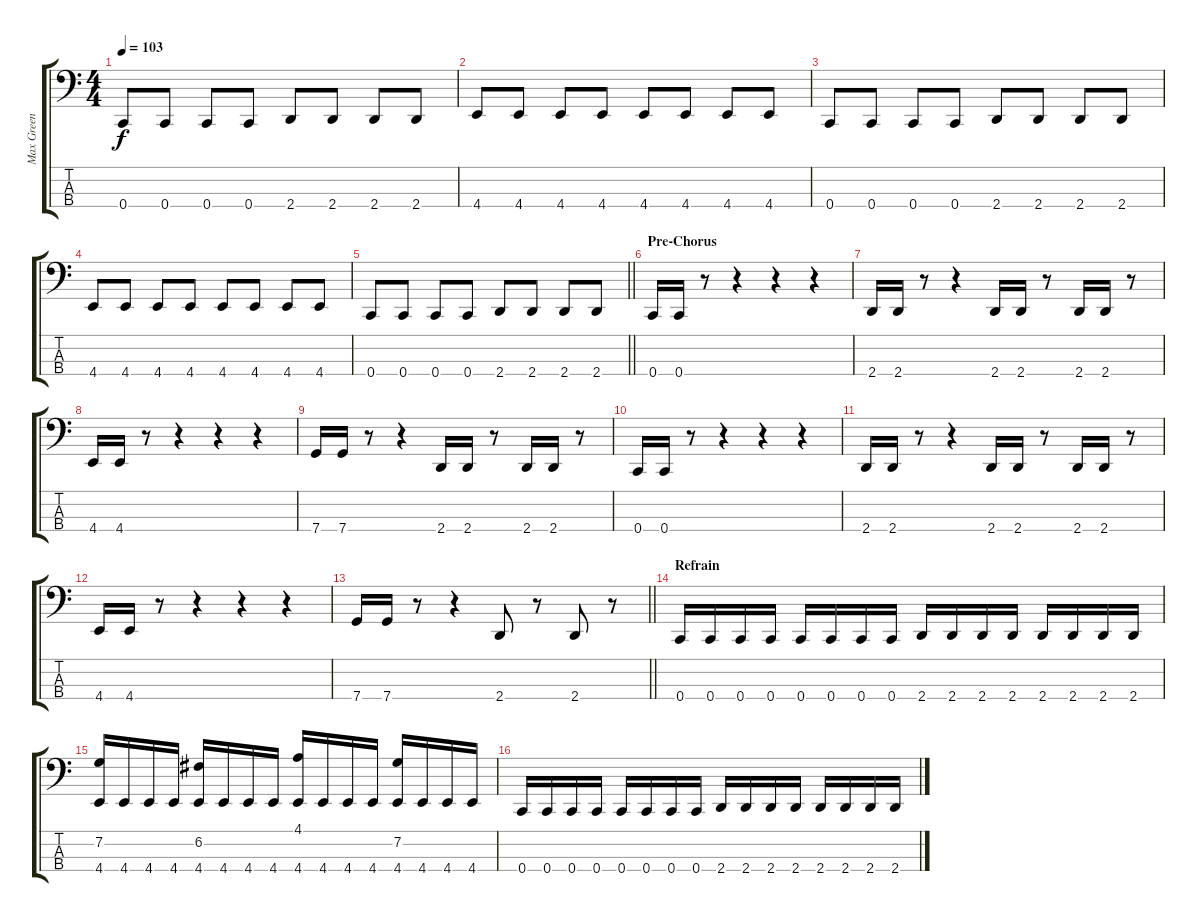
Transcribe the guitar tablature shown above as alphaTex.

\track ("Max Green - Bass" "Max Green ") {instrument electricbasspick}
\staff {score tabs}
\tuning (F2 C2 G1 C1) {hide}
\ts (4 4)
\tempo 103
\clef f4
\ks c
0.4.8{dy f} 0.4.8 0.4.8 0.4.8 2.4.8 2.4.8 2.4.8 2.4.8 |
4.4.8 4.4.8 4.4.8 4.4.8 4.4.8 4.4.8 4.4.8 4.4.8 |
0.4.8 0.4.8 0.4.8 0.4.8 2.4.8 2.4.8 2.4.8 2.4.8 |
4.4.8 4.4.8 4.4.8 4.4.8 4.4.8 4.4.8 4.4.8 4.4.8 |
\barLineRight lightlight
0.4.8 0.4.8 0.4.8 0.4.8 2.4.8 2.4.8 2.4.8 2.4.8 |
\section ("" "Pre-Chorus")
0.4.16 0.4.16 r.8 r.4 r.4 r.4 |
2.4.16 2.4.16 r.8 r.4 2.4.16 2.4.16 r.8 2.4.16 2.4.16 r.8 |
4.4.16 4.4.16 r.8 r.4 r.4 r.4 |
7.4.16 7.4.16 r.8 r.4 2.4.16 2.4.16 r.8 2.4.16 2.4.16 r.8 |
0.4.16 0.4.16 r.8 r.4 r.4 r.4 |
2.4.16 2.4.16 r.8 r.4 2.4.16 2.4.16 r.8 2.4.16 2.4.16 r.8 |
4.4.16 4.4.16 r.8 r.4 r.4 r.4 |
\barLineRight lightlight
7.4.16 7.4.16 r.8 r.4 2.4.8 r.8 2.4.8 r.8 |
\section ("" "Refrain")
0.4.16 0.4.16 0.4.16 0.4.16 0.4.16 0.4.16 0.4.16 0.4.16 2.4.16 2.4.16 2.4.16 2.4.16 2.4.16 2.4.16 2.4.16 2.4.16 |
(7.2 4.4).16 4.4.16 4.4.16 4.4.16 (6.2 4.4).16 4.4.16 4.4.16 4.4.16 (4.1 4.4).16 4.4.16 4.4.16 4.4.16 (7.2 4.4).16 4.4.16 4.4.16 4.4.16 |
0.4.16 0.4.16 0.4.16 0.4.16 0.4.16 0.4.16 0.4.16 0.4.16 2.4.16 2.4.16 2.4.16 2.4.16 2.4.16 2.4.16 2.4.16 2.4.16
